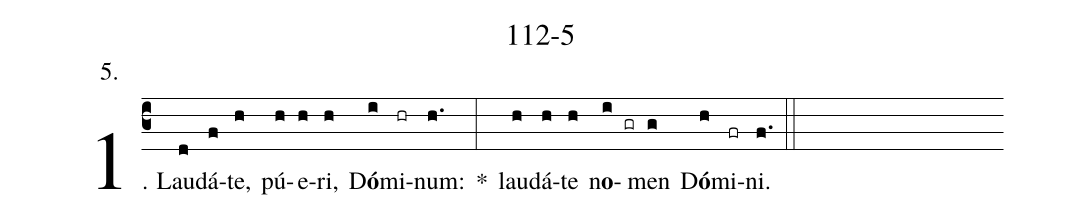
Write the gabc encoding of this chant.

name: 112-5;
annotation: 5.;
%%
(c3)1. Lau(d)dá(f)te,(h) pú(h)e(h)ri,(h) D<b>ó</b>(i)mi(hr)num:(h.) *(:) lau(h)dá(h)te(h) n<b>o</b>(i gr)men(g) D<b>ó</b>(h)mi(fr)ni.(f.) (::)
